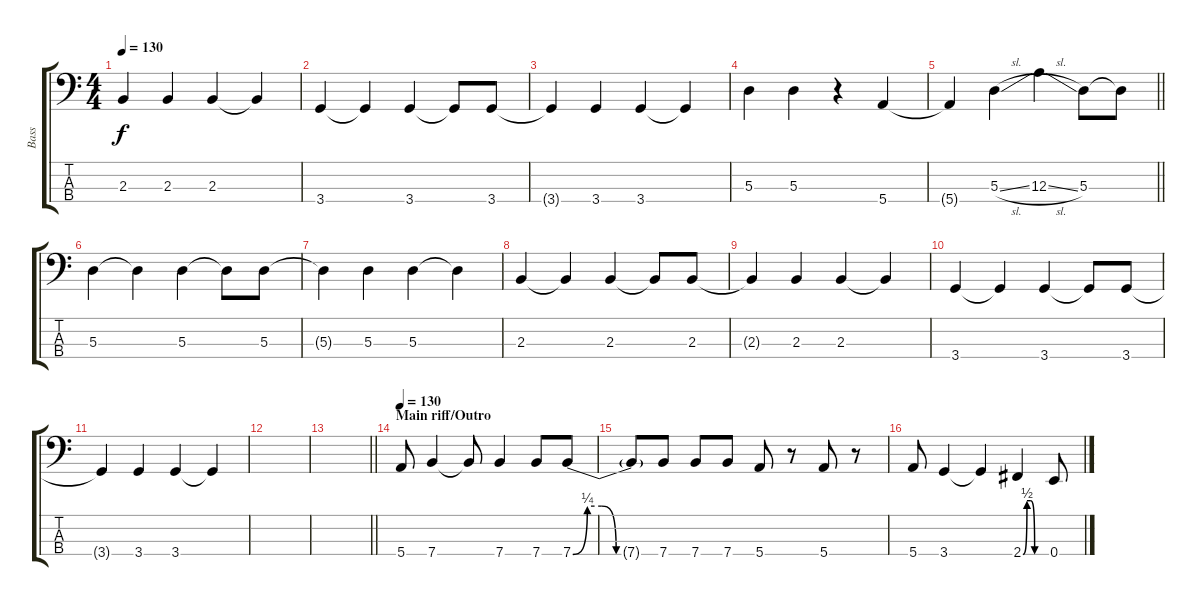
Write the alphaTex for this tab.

\track ("Bass" "Bass") {instrument electricbassfinger}
\staff {score tabs}
\tuning (G2 D2 A1 E1) {hide}
\ts (4 4)
\tempo 130
\clef f4
\ks c
2.3{t}.4{dy f} 2.3.4 2.3.4 2.3{t}.4 |
3.4.4 3.4{t}.4 3.4.4 3.4{t}.8 3.4.8 |
3.4{t}.4 3.4.4 3.4.4 3.4{t}.4 |
5.3.4 5.3.4 r.4 5.4.4 |
\barLineRight lightlight
5.4{t}.4 5.3{sl}.4 12.3{sl}.4 5.3.8 5.3{t}.8 |
5.3.4 5.3{t}.4 5.3.4 5.3{t}.8 5.3.8 |
5.3{t}.4 5.3.4 5.3.4 5.3{t}.4 |
2.3.4 2.3{t}.4 2.3.4 2.3{t}.8 2.3.8 |
2.3{t}.4 2.3.4 2.3.4 2.3{t}.4 |
3.4.4 3.4{t}.4 3.4.4 3.4{t}.8 3.4.8 |
3.4{t}.4 3.4.4 3.4.4 3.4{t}.4 |
|
\barLineRight lightlight
|
\section ("" "Main riff/Outro")
\tempo 130
5.4.8 7.4.4 7.4{t}.8 7.4.4 7.4.8 7.4{be (custom 0 0 10 1 20 1 30 0 60 0)}.8 |
7.4{t}.8 7.4.8 7.4.8 7.4.8 5.4.8 r.8 5.4.8 r.8 |
5.4.8 3.4.4 3.4{t}.4 2.4{be (custom 0 0 10 2 20 2 30 0 60 0)}.4 0.4.8
